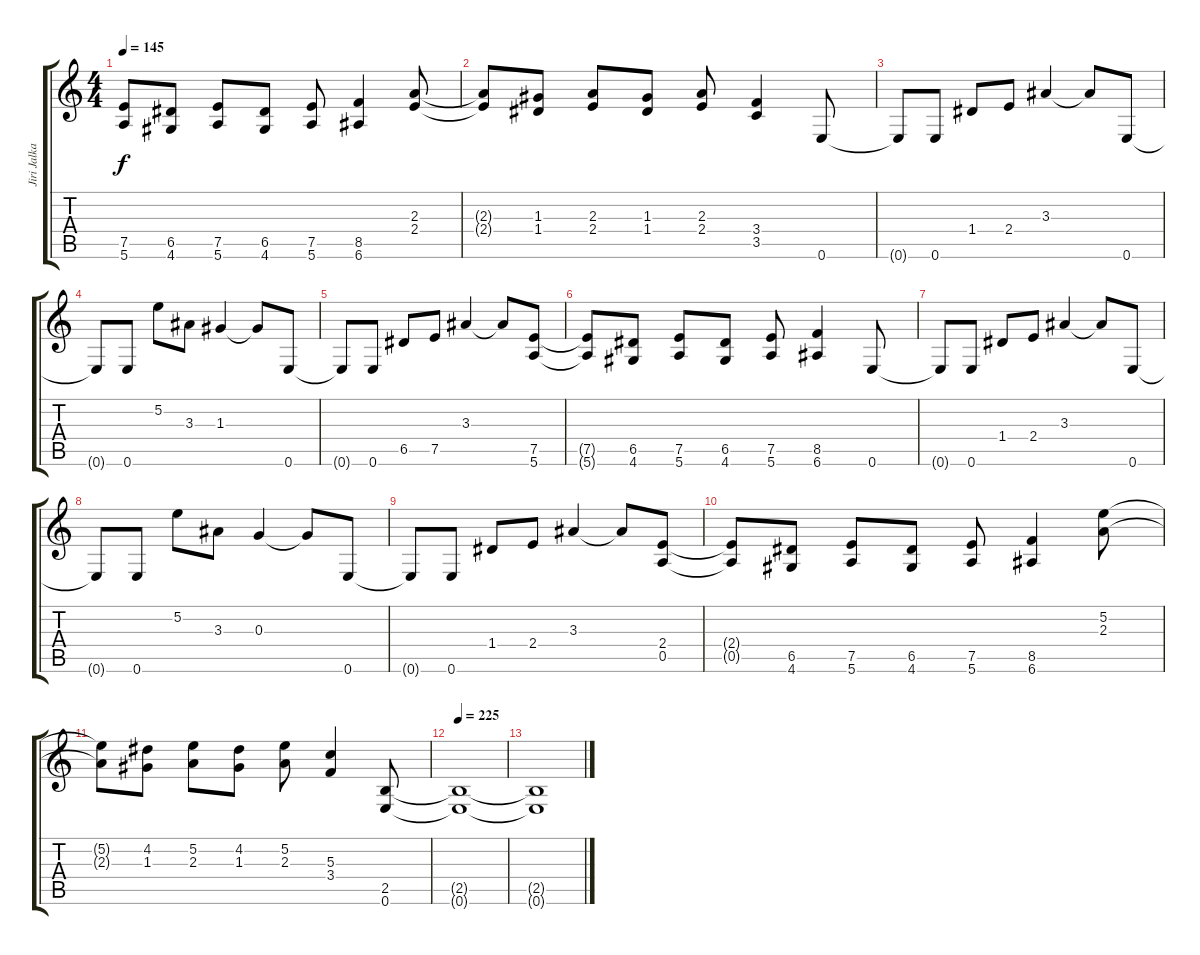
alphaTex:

\track ("Jiri Jalkanen" "Jiri Jalka") {instrument distortionguitar}
\staff {score tabs}
\tuning (E4 B3 G3 D3 A2 E2) {hide}
\ts (4 4)
\tempo 145
\clef g2
\ks c
(7.5{t} 5.6{t}).8{dy f} (6.5 4.6).8 (7.5 5.6).8 (6.5 4.6).8 (7.5 5.6).8 (8.5 6.6).4 (2.3 2.4).8 |
(2.3{t} 2.4{t}).8 (1.3 1.4).8 (2.3 2.4).8 (1.3 1.4).8 (2.3 2.4).8 (3.4 3.5).4 0.6.8 |
0.6{t}.8 0.6.8 1.4.8 2.4.8 3.3.4 3.3{t}.8 0.6.8 |
0.6{t}.8 0.6.8 5.2.8 3.3.8 1.3.4 1.3{t}.8 0.6.8 |
0.6{t}.8 0.6.8 6.5.8 7.5.8 3.3.4 3.3{t}.8 (7.5 5.6).8 |
(7.5{t} 5.6{t}).8 (6.5 4.6).8 (7.5 5.6).8 (6.5 4.6).8 (7.5 5.6).8 (8.5 6.6).4 0.6.8 |
0.6{t}.8 0.6.8 1.4.8 2.4.8 3.3.4 3.3{t}.8 0.6.8 |
0.6{t}.8 0.6.8 5.2.8 3.3.8 0.3.4 0.3{t}.8 0.6.8 |
0.6{t}.8 0.6.8 1.4.8 2.4.8 3.3.4 3.3{t}.8 (2.4 0.5).8 |
(2.4{t} 0.5{t}).8 (6.5 4.6).8 (7.5 5.6).8 (6.5 4.6).8 (7.5 5.6).8 (8.5 6.6).4 (5.2 2.3).8 |
(5.2{t} 2.3{t}).8 (4.2 1.3).8 (5.2 2.3).8 (4.2 1.3).8 (5.2 2.3).8 (5.3 3.4).4 (2.5 0.6).8 |
\tempo 225
(2.5{t} 0.6{t}).1 |
(2.5{t} 0.6{t}).1
